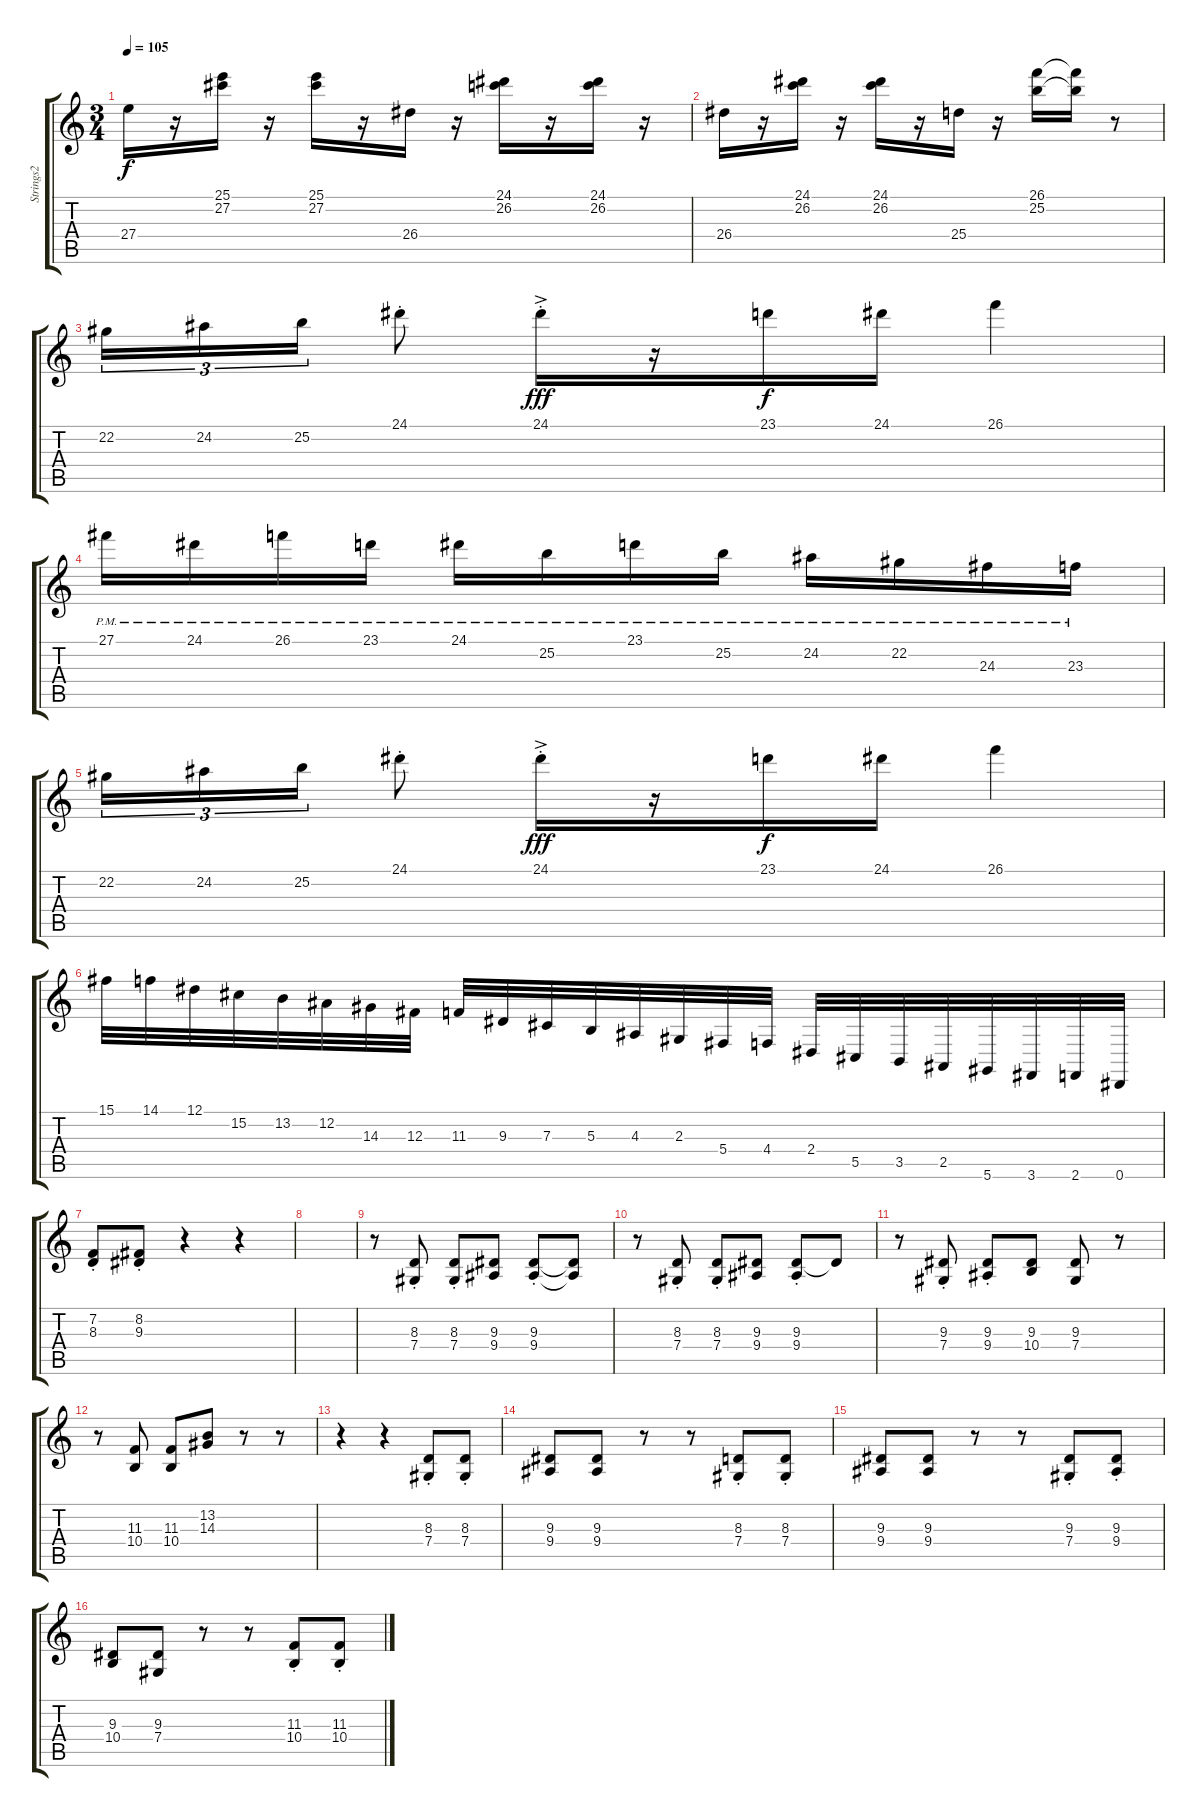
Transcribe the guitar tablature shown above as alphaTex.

\track ("Strings2" "Strings2") {instrument stringensemble1}
\staff {score tabs}
\tuning (Eb4 Bb3 Gb3 Db3 Ab2 Eb2) {hide}
\ts (3 4)
\tempo 105
\clef g2
\ks c
27.4.16{dy f} r.16 (25.1 27.2).16 r.16 (25.1 27.2).16 r.16 26.4.16 r.16 (24.1 26.2).16 r.16 (24.1 26.2).16 r.16 |
26.4.16 r.16 (24.1 26.2).16 r.16 (24.1 26.2).16 r.16 25.4.16 r.16 (26.1 25.2).16 (26.1{t} 25.2{t}).16 r.8 |
22.2.16{tu (3 2)} 24.2.16{tu (3 2)} 25.2.16{tu (3 2)} 24.1{st}.8 24.1{ac st}.16{dy fff} r.16 23.1.16{dy f} 24.1.16 26.1.4 |
27.1{pm}.16 24.1{pm}.16 26.1{pm}.16 23.1{pm}.16 24.1{pm}.16 25.2{pm}.16 23.1{pm}.16 25.2{pm}.16 24.2{pm}.16 22.2{pm}.16 24.3{pm}.16 23.3{pm}.16 |
22.2.16{tu (3 2)} 24.2.16{tu (3 2)} 25.2.16{tu (3 2)} 24.1{st}.8 24.1{ac st}.16{dy fff} r.16 23.1.16{dy f} 24.1.16 26.1.4 |
15.1.32 14.1.32 12.1.32 15.2.32 13.2.32 12.2.32 14.3.32 12.3.32 11.3.32 9.3.32 7.3.32 5.3.32 4.3.32 2.3.32 5.4.32 4.4.32 2.4.32 5.5.32 3.5.32 2.5.32 5.6.32 3.6.32 2.6.32 0.6.32 |
(7.2{st} 8.3{st}).8 (8.2{st} 9.3{st}).8 r.4 r.4 |
|
r.8 (8.3{st} 7.4{st}).8 (8.3{st} 7.4{st}).8 (9.3 9.4).8 (9.3{st} 9.4{st}).8 (9.3{t} 9.4{t}).8 |
r.8 (8.3{st} 7.4{st}).8 (8.3{st} 7.4{st}).8 (9.3 9.4).8 (9.3{st} 9.4{st}).8 9.3{t}.8 |
r.8 (9.3{st} 7.4{st}).8 (9.3{st} 9.4{st}).8 (9.3 10.4).8 (9.3 7.4).8 r.8 |
r.8 (11.3 10.4).8 (11.3 10.4).8 (13.2 14.3).8 r.8 r.8 |
r.4 r.4 (8.3{st} 7.4{st}).8 (8.3{st} 7.4{st}).8 |
(9.3 9.4).8 (9.3 9.4).8 r.8 r.8 (8.3{st} 7.4{st}).8 (8.3{st} 7.4{st}).8 |
(9.3 9.4).8 (9.3 9.4).8 r.8 r.8 (9.3{st} 7.4{st}).8 (9.3{st} 9.4{st}).8 |
(9.3 10.4).8 (9.3 7.4).8 r.8 r.8 (11.3{st} 10.4{st}).8 (11.3{st} 10.4{st}).8
